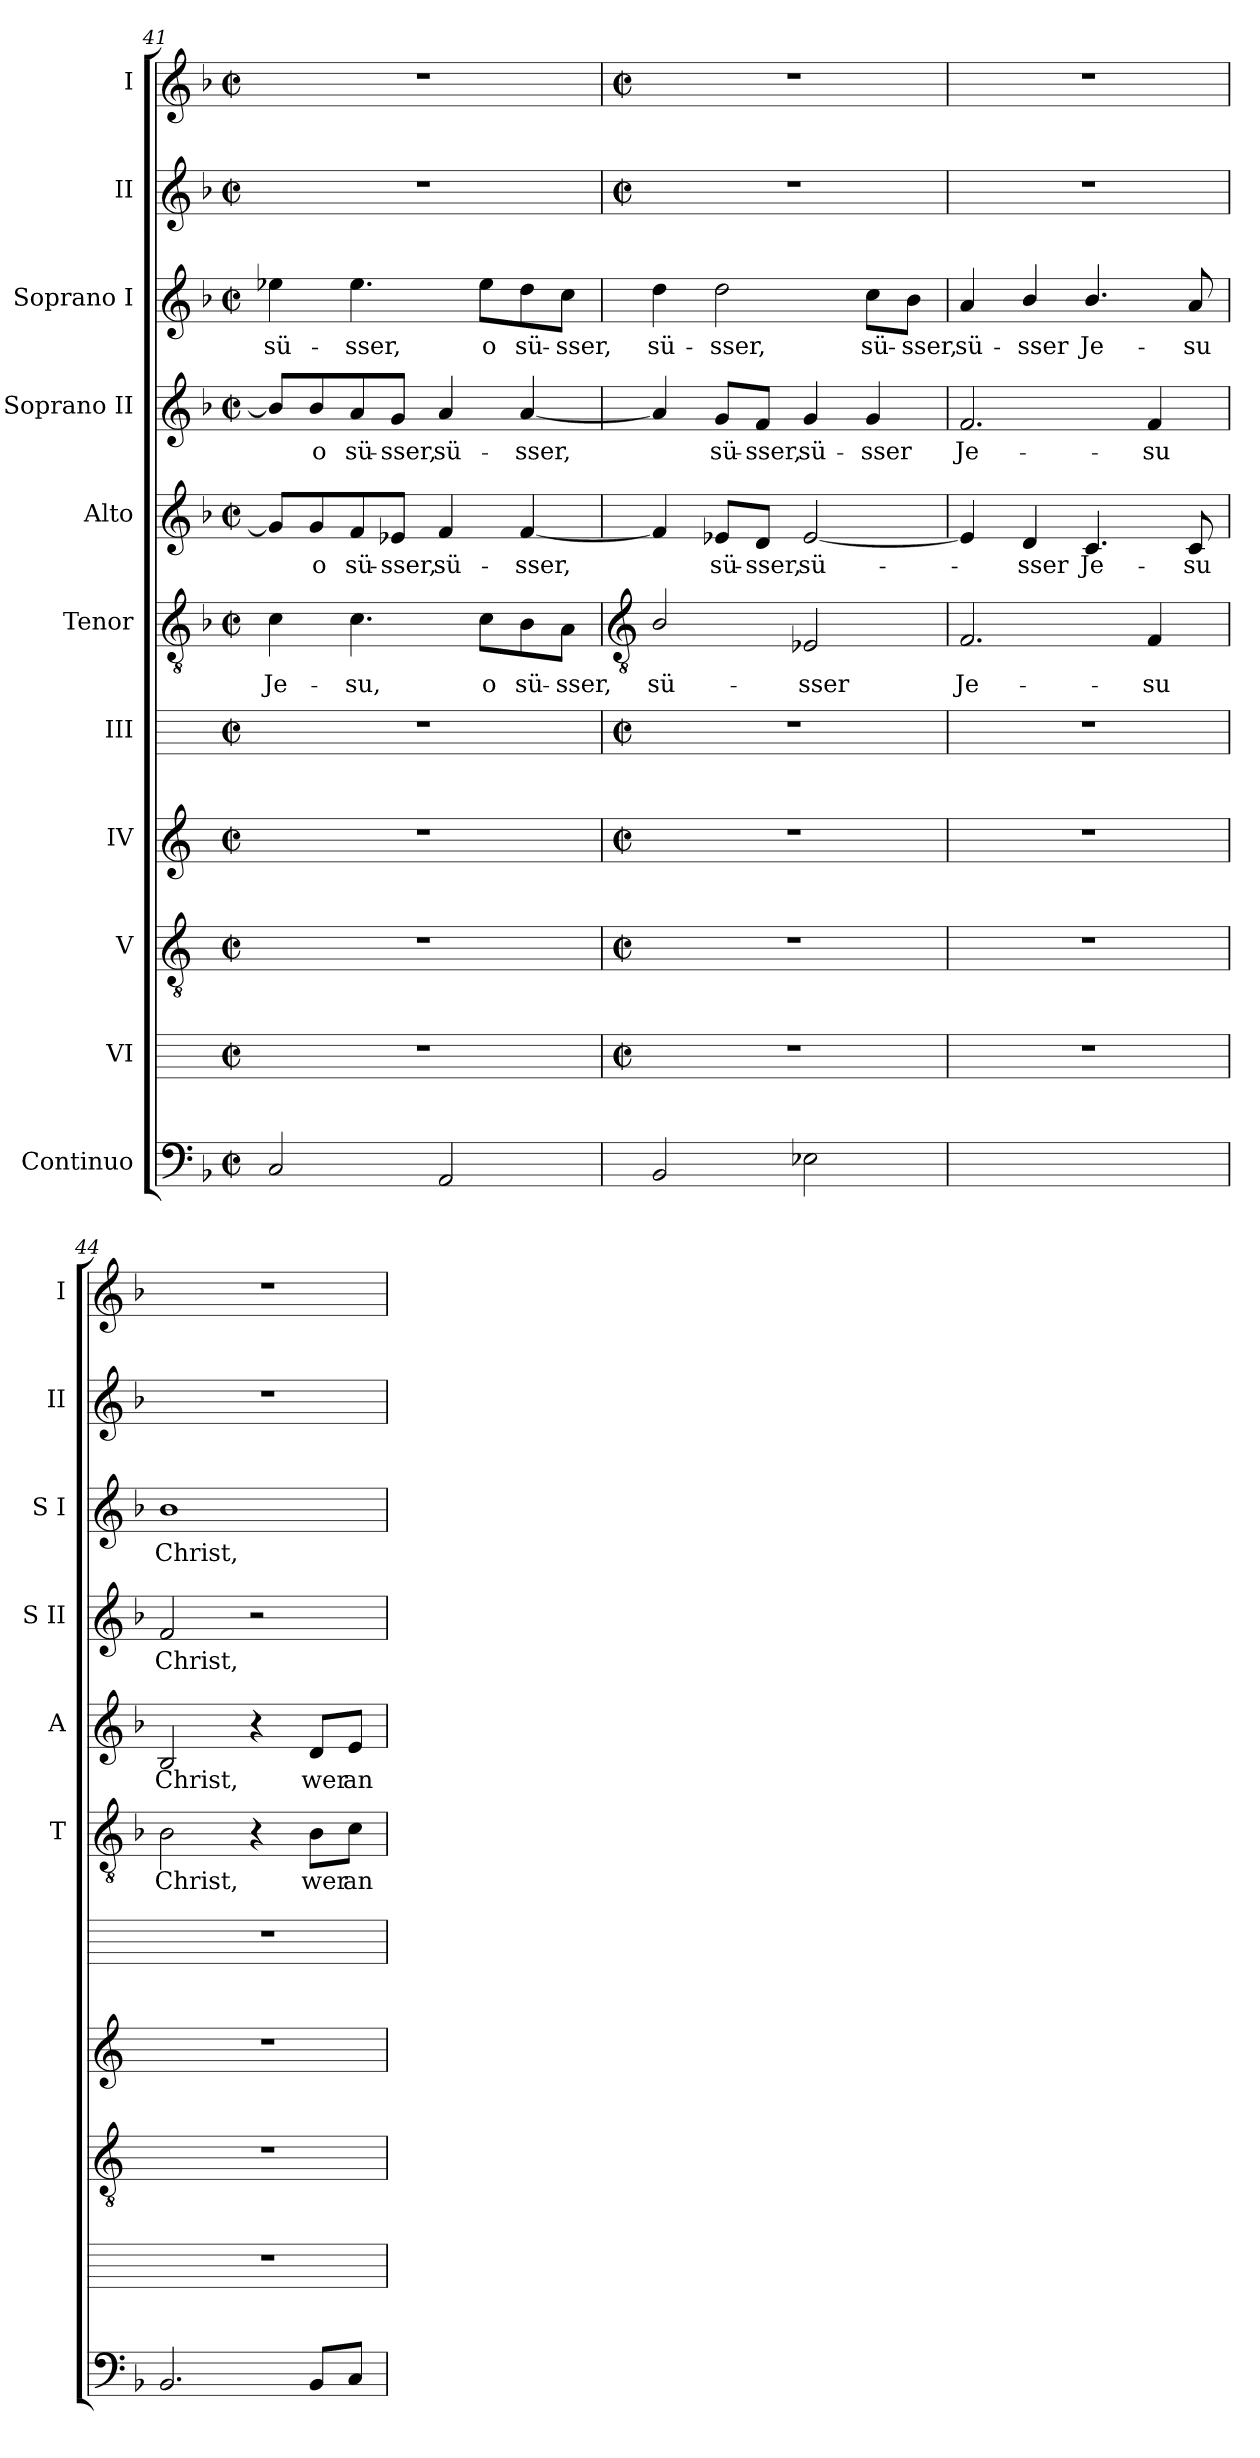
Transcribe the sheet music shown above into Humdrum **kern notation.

**kern	**text	**text	**kern	**kern	**kern	**kern	**kern	**text	**kern	**text	**kern	**text	**kern	**text	**kern	**kern
*part11	*part11	*part11	*part10	*part9	*part8	*part7	*part6	*part6	*part5	*part5	*part4	*part4	*part3	*part3	*part2	*part1
*staff11	*staff11	*staff11	*staff10	*staff9	*staff8	*staff7	*staff6	*staff6	*staff5	*staff5	*staff4	*staff4	*staff3	*staff3	*staff2	*staff1
*I"Continuo	*	*	*I"VI	*I"V	*I"IV	*I"III	*I"Tenor	*	*I"Alto	*	*I"Soprano II	*	*I"Soprano I	*	*I"II	*I"I
*	*	*	*	*	*	*	*I'T	*	*I'A	*	*I'S II	*	*I'S I	*	*I'II	*I'I
*clefF4	*	*	*	*clefGv2	*clefG2	*	*clefGv2	*	*clefG2	*	*clefG2	*	*clefG2	*	*clefG2	*clefG2
*	*	*	*ITrd4c7	*ITrd4c7	*ITrd4c7	*ITrd4c7	*	*	*	*	*	*	*	*	*	*
*k[b-]	*	*	*	*k[b-]	*k[b-]	*	*k[b-]	*	*k[b-]	*	*k[b-]	*	*k[b-]	*	*k[b-]	*k[b-]
*F:	*	*	*	*F:	*F:	*	*F:	*	*F:	*	*F:	*	*F:	*	*F:	*F:
*M2/2	*	*	*M2/2	*M2/2	*M2/2	*M2/2	*M2/2	*	*M2/2	*	*M2/2	*	*M2/2	*	*M2/2	*M2/2
*met(c|)	*	*	*met(c|)	*met(c|)	*met(c|)	*met(c|)	*met(c|)	*	*met(c|)	*	*met(c|)	*	*met(c|)	*	*met(c|)	*met(c|)
=41	=41	=41	=41	=41	=41	=41	=41	=41	=41	=41	=41	=41	=41	=41	=41	=41
!	!	!	!	!	!	!	!	!LO:LY:b	!	!	!	!	!	!LO:LY:b	!	!
2C	.	.	1r	1r	1r	1r	4c	Je-	8g/L]	.	8b-/L]	.	4ee-X	sü-	1r	1r
!	!	!	!	!	!	!	!	!	!	!LO:LY:b	!	!LO:LY:b	!	!	!	!
.	.	.	.	.	.	.	.	.	8g/	o	8b-/	o	.	.	.	.
!	!	!	!	!	!	!	!	!LO:LY:b	!	!LO:LY:b	!	!LO:LY:b	!	!LO:LY:b	!	!
.	.	.	.	.	.	.	4.c	-su,	8f/	sü-	8a/	sü-	4.ee-	-sser,	.	.
!	!	!	!	!	!	!	!	!	!	!LO:LY:b	!	!LO:LY:b	!	!	!	!
.	.	.	.	.	.	.	.	.	8e-X/J	-sser,	8g/J	-sser,	.	.	.	.
!	!	!	!	!	!	!	!	!	!	!LO:LY:b	!	!LO:LY:b	!	!	!	!
2AA	.	.	.	.	.	.	.	.	4f	sü-	4a	sü-	.	.	.	.
!	!	!	!	!	!	!	!	!LO:LY:b	!	!	!	!	!	!LO:LY:b	!	!
.	.	.	.	.	.	.	8c\L	o	.	.	.	.	8ee-\L	o	.	.
!	!	!	!	!	!	!	!	!LO:LY:b	!	!LO:LY:b	!	!LO:LY:b	!	!LO:LY:b	!	!
.	.	.	.	.	.	.	8B-\	sü-	[4f	-sser,	[4a	-sser,	8dd\	sü-	.	.
!	!	!	!	!	!	!	!	!LO:LY:b	!	!	!	!	!	!LO:LY:b	!	!
.	.	.	.	.	.	.	8A\J	-sser,	.	.	.	.	8cc\J	-sser,	.	.
!!LO:LB:g=z
=42	=42	=42	=42	=42	=42	=42	=42	=42	=42	=42	=42	=42	=42	=42	=42	=42
*	*	*	*	*	*	*	*clefGv2	*	*	*	*	*	*	*	*	*
*	*	*	*M2/2	*M2/2	*M2/2	*M2/2	*	*	*	*	*	*	*	*	*M2/2	*M2/2
*	*	*	*met(c|)	*met(c|)	*met(c|)	*met(c|)	*	*	*	*	*	*	*	*	*met(c|)	*met(c|)
!	!	!	!	!	!	!	!	!LO:LY:b	!	!	!	!	!	!LO:LY:b	!	!
2BB-	.	.	1r	1r	1r	1r	2B-/	sü-	4f]	.	4a]	.	4dd	sü-	1r	1r
!	!	!	!	!	!	!	!	!	!	!LO:LY:b	!	!LO:LY:b	!	!LO:LY:b	!	!
.	.	.	.	.	.	.	.	.	8e-X/L	sü-	8g/L	sü-	2dd	-sser,	.	.
!	!	!	!	!	!	!	!	!	!	!LO:LY:b	!	!LO:LY:b	!	!	!	!
.	.	.	.	.	.	.	.	.	8d/J	-sser,	8f/J	-sser,	.	.	.	.
!	!	!	!	!	!	!	!	!LO:LY:b	!	!LO:LY:b	!	!LO:LY:b	!	!	!	!
2E-X	.	.	.	.	.	.	2E-X	-sser	[2e-	sü-	4g	sü-	.	.	.	.
!	!	!	!	!	!	!	!	!	!	!	!	!LO:LY:b	!	!LO:LY:b	!	!
.	.	.	.	.	.	.	.	.	.	.	4g	-sser	8cc\L	sü-	.	.
!	!	!	!	!	!	!	!	!	!	!	!	!	!	!LO:LY:b	!	!
.	.	.	.	.	.	.	.	.	.	.	.	.	8b-\J	-sser,	.	.
=43	=43	=43	=43	=43	=43	=43	=43	=43	=43	=43	=43	=43	=43	=43	=43	=43
!	!LO:LY:b	!LO:LY:b	!	!	!	!	!	!LO:LY:b	!	!	!	!LO:LY:b	!	!LO:LY:b	!	!
[4Fyy	7	3	1r	1r	1r	1r	2.F	Je-	4e-]	.	2.f	Je-	4a	sü-	1r	1r
!	!LO:LY:b	!LO:LY:b	!	!	!	!	!	!	!	!LO:LY:b	!	!	!	!LO:LY:b	!	!
4Fyy_	6	4	.	.	.	.	.	.	4d	sser	.	.	4b-/	-sser	.	.
!	!LO:LY:b	!	!	!	!	!	!	!	!	!LO:LY:b	!	!	!	!LO:LY:b	!	!
4Fyy_	4	.	.	.	.	.	.	.	4.c	Je-	.	.	4.b-/	Je-	.	.
!	!LO:LY:b	!	!	!	!	!	!	!LO:LY:b	!	!	!	!LO:LY:b	!	!	!	!
4Fyy]	3	.	.	.	.	.	4F	-su	.	.	4f	-su	.	.	.	.
!	!	!	!	!	!	!	!	!	!	!LO:LY:b	!	!	!	!LO:LY:b	!	!
.	.	.	.	.	.	.	.	.	8c	-su	.	.	8a	-su	.	.
=44	=44	=44	=44	=44	=44	=44	=44	=44	=44	=44	=44	=44	=44	=44	=44	=44
!	!	!	!	!	!	!	!	!LO:LY:b	!	!LO:LY:b	!	!LO:LY:b	!	!LO:LY:b	!	!
2.BB-	.	.	1r	1r	1r	1r	2B-	Christ,	2B-	Christ,	2f	Christ,	1b-	Christ,	1r	1r
.	.	.	.	.	.	.	4r	.	4r	.	2r	.	.	.	.	.
!	!	!	!	!	!	!	!	!LO:LY:b	!	!LO:LY:b	!	!	!	!	!	!
8BB-L	.	.	.	.	.	.	8B-\L	wer	8d/L	wer	.	.	.	.	.	.
!	!	!	!	!	!	!	!	!LO:LY:b	!	!LO:LY:b	!	!	!	!	!	!
8CJ	.	.	.	.	.	.	8c\J	an	8e/J	an	.	.	.	.	.	.
=	=	=	=	=	=	=	=	=	=	=	=	=	=	=	=	=
*-	*-	*-	*-	*-	*-	*-	*-	*-	*-	*-	*-	*-	*-	*-	*-	*-
